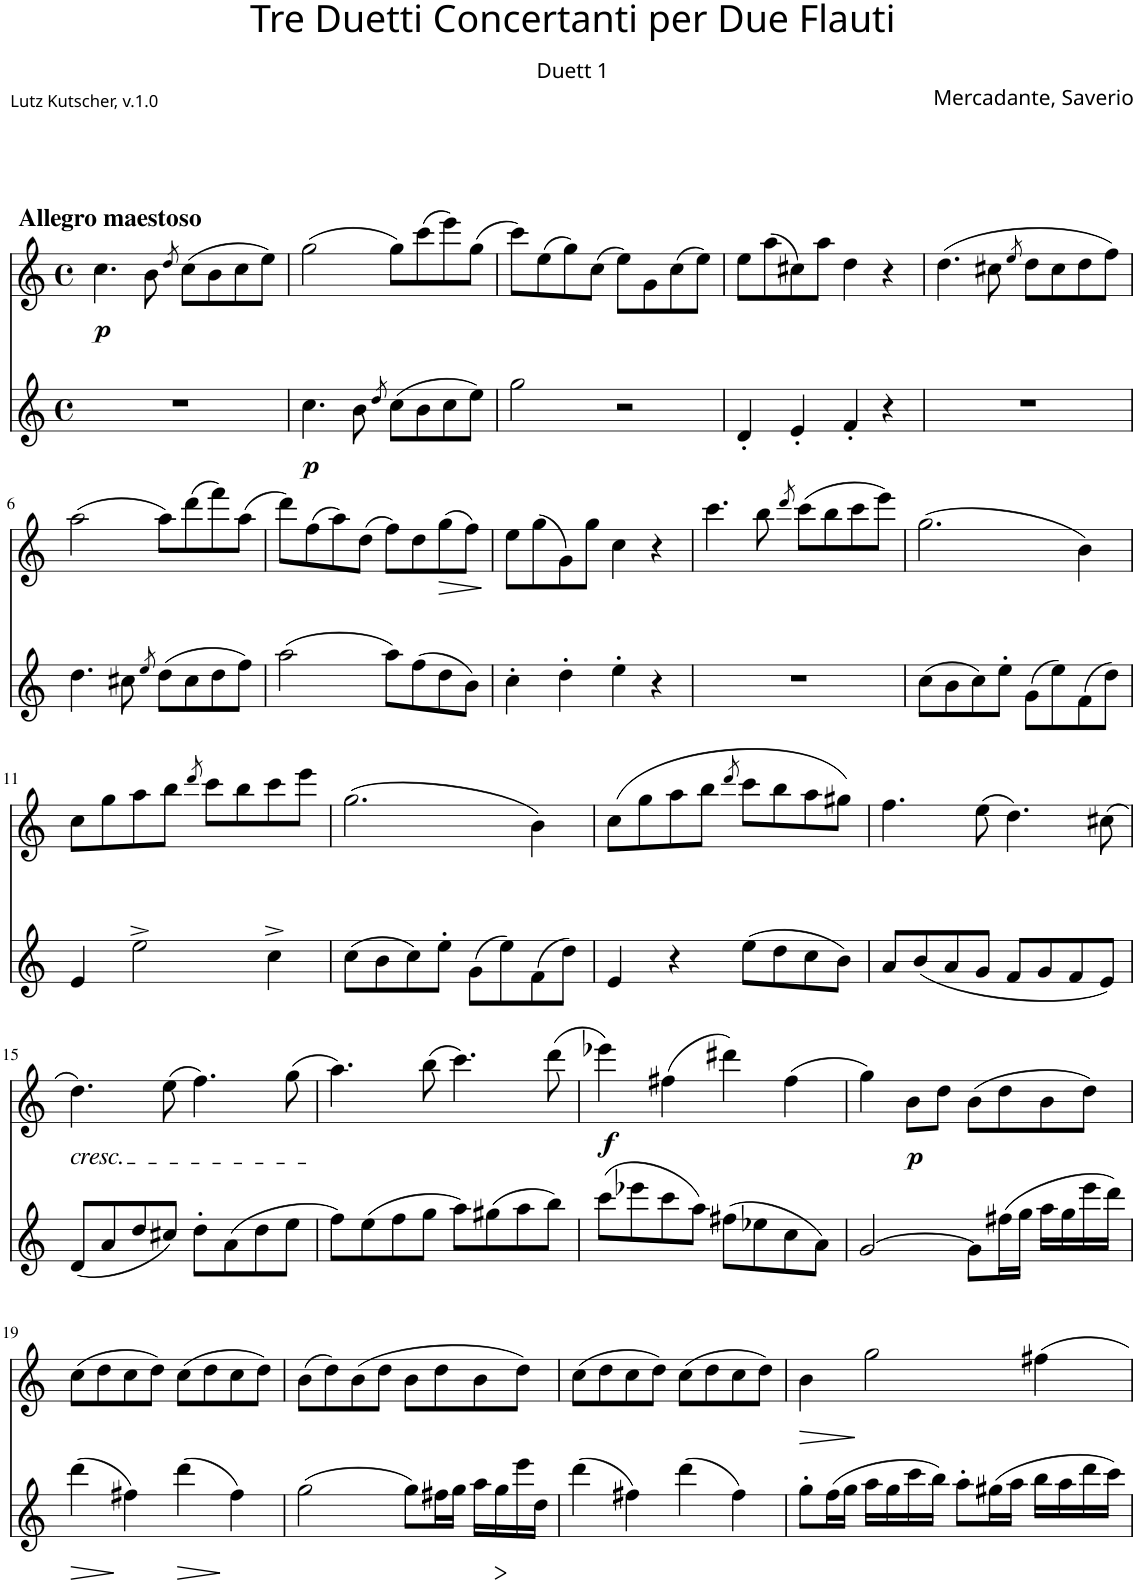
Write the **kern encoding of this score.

**kern	**dynam	**kern	**dynam
*part2	*part2	*part1	*part1
*staff2	*staff2	*staff1	*staff1
*I"Flöte	*	*I"Flöte 1	*
*I'Fl	*	*I'Fl	*
*clefG2	*	*clefG2	*
*k[]	*	*k[]	*
*M4/4	*	*M4/4	*
*met(c)	*	*met(c)	*
=1	=1	=1	=1
!	!	!LO:TX:a:B:t=Allegro maestoso	!
!	!	!	!LO:DY:b
1r	.	4.cc\	p
.	.	8b\	.
.	.	8qdd/	.
.	.	(8cc\L	.
.	.	8b\	.
.	.	8cc\	.
.	.	8ee\J)	.
=2	=2	=2	=2
!	!LO:DY:b	!	!
4.cc\	p	(2gg\	.
8b\	.	.	.
8qdd/	.	.	.
(8cc\L	.	8gg\L)	.
8b\	.	(8ccc\	.
8cc\	.	8eee\)	.
8ee\J)	.	(8gg\J	.
=3	=3	=3	=3
2gg\	.	8ccc\L)	.
.	.	(8ee\	.
.	.	8gg\)	.
.	.	(8cc\J	.
2r	.	8ee\L)	.
.	.	8g\	.
.	.	(8cc\	.
.	.	8ee\J)	.
=4	=4	=4	=4
4d'/	.	8ee\L	.
.	.	(8aa\	.
4e'/	.	8cc#X\)	.
.	.	8aa\J	.
4f'/	.	4dd\	.
4r	.	4r	.
=5	=5	=5	=5
1r	.	(4.dd\	.
.	.	8cc#X\	.
.	.	8qee/	.
.	.	8dd\L	.
.	.	8cc#\	.
.	.	8dd\	.
.	.	8ff\J)	.
!!LO:LB:g=z
=6	=6	=6	=6
4.dd\	.	(2aa\	.
8cc#X\	.	.	.
8qee/	.	.	.
(8dd\L	.	8aa\L)	.
8cc#\	.	(8ddd\	.
8dd\	.	8fff\)	.
8ff\J)	.	(8aa\J	.
=7	=7	=7	=7
(2aa\	.	8ddd\L)	.
.	.	(8ff\	.
.	.	8aa\)	.
.	.	(8dd\J	.
8aa\L)	.	8ff\L)	.
(8ff\	.	8dd\	.
!	!	!	!LO:HP:b
8dd\	.	(8gg\	>
8b\J)	.	8ff\J)	.
.	.	.	]
=8	=8	=8	=8
4cc'\	.	8ee\L	.
.	.	(8gg\	.
4dd'\	.	8g\)	.
.	.	8gg\J	.
4ee'\	.	4cc\	.
4r	.	4r	.
=9	=9	=9	=9
1r	.	4.ccc\	.
.	.	8bb\	.
.	.	8qddd/	.
.	.	(8ccc\L	.
.	.	8bb\	.
.	.	8ccc\	.
.	.	8eee\J)	.
=10	=10	=10	=10
(8cc\L	.	(2.gg\	.
8b\	.	.	.
8cc\)	.	.	.
8ee'\J	.	.	.
(8g\L	.	.	.
8ee\)	.	.	.
(8f\	.	4b\)	.
8dd\J)	.	.	.
!!LO:LB:g=z
=11	=11	=11	=11
4e/	.	8cc\L	.
.	.	8gg\	.
2ee^\	.	8aa\	.
.	.	8bb\J	.
.	.	8qddd/	.
.	.	8ccc\L	.
.	.	8bb\	.
4cc^\	.	8ccc\	.
.	.	8eee\J	.
=12	=12	=12	=12
(8cc\L	.	(2.gg\	.
8b\	.	.	.
8cc\)	.	.	.
8ee'\J	.	.	.
(8g\L	.	.	.
8ee\)	.	.	.
(8f\	.	4b\)	.
8dd\J)	.	.	.
=13	=13	=13	=13
4e/	.	(8cc\L	.
.	.	8gg\	.
4r	.	8aa\	.
.	.	8bb\J	.
.	.	8qddd/	.
(8ee\L	.	8ccc\L	.
8dd\	.	8bb\	.
8cc\	.	8aa\	.
8b\J)	.	8gg#X\J)	.
=14	=14	=14	=14
8a/L	.	4.ff\	.
(8b/	.	.	.
8a/	.	.	.
8g/J	.	(8ee\	.
8f/L	.	4.dd\)	.
8g/	.	.	.
8f/	.	.	.
8e/J)	.	(8cc#X\	.
!!LO:LB:g=z
=15	=15	=15	=15
!	!	!LO:TX:b:i:t=cresc.	!
(8d/L	.	4.dd\)	.
8a/	.	.	.
8dd/	.	.	.
8cc#X/J)	.	(8ee\	.
8dd'\L	.	4.ff\)	.
(8a\	.	.	.
8dd\	.	.	.
8ee\J	.	(8gg\	.
=16	=16	=16	=16
8ff\L)	.	4.aa\)	.
(8ee\	.	.	.
8ff\	.	.	.
8gg\J	.	(8bb\	.
8aa\L)	.	4.ccc\)	.
(8gg#X\	.	.	.
8aa\	.	.	.
8bb\J)	.	(8ddd\	.
=17	=17	=17	=17
!	!	!	!LO:DY:b
(8ccc\L	.	4eee-X\)	f
8eee-X\	.	.	.
8ccc\	.	(4ff#X\	.
8aa\J)	.	.	.
(8ff#X\L	.	4ddd#X\)	.
8ee-X\	.	.	.
8cc\	.	(4ff#\	.
8a\J)	.	.	.
=18	=18	=18	=18
[2g/	.	4gg\)	.
!	!	!	!LO:DY:b
.	.	8b\L	p
.	.	8dd\J	.
8g\L]	.	(8b\L	.
(16ff#X\L	.	8dd\	.
16gg\JJ	.	.	.
16aa\LL	.	8b\	.
16gg\	.	.	.
16eee\	.	8dd\J)	.
16ddd\JJ)	.	.	.
!!LO:LB:g=z
=19	=19	=19	=19
!	!LO:HP:b	!	!
(4ddd\	>	(8cc\L	.
.	.	8dd\	.
4ff#X\)	.	8cc\	.
.	.	8dd\J)	.
!	!LO:HP:b	!	!
(4ddd\	>	(8cc\L	.
.	.	8dd\	.
4ff#\)	]	8cc\	.
.	.	8dd\J)	.
=20	=20	=20	=20
(2gg\	.	(8b\L	.
.	.	8dd\)	.
.	.	(8b\	.
.	.	8dd\J	.
8gg\L)	.	8b\L	.
16ff#X\L	.	8dd\	.
16gg\JJ	.	.	.
16aa\LL	.	8b\	.
16gg\	.	.	.
16eee\	]	8dd\J)	.
16dd\JJ	.	.	.
=21	=21	=21	=21
(4ddd\	.	(8cc\L	.
.	.	8dd\	.
4ff#X\)	.	8cc\	.
.	.	8dd\J)	.
(4ddd\	.	(8cc\L	.
.	.	8dd\	.
4ff#\)	.	8cc\	.
.	.	8dd\J)	.
=22	=22	=22	=22
!	!	!	!LO:HP:b
8gg'\L	.	4b\	>
(16ff\L	.	.	.
16gg\JJ	.	.	.
16aa\LL	.	2gg\	]
16gg\	.	.	.
16ccc\	.	.	.
16bb\JJ)	.	.	.
8aa'\L	.	.	.
(16gg#X\L	.	.	.
16aa\JJ	.	.	.
16bb\LL	.	4ff#X\	.
16aa\	.	.	.
16ddd\	.	.	.
16ccc\JJ)	.	.	.
=	=	=	=
*-	*-	*-	*-
